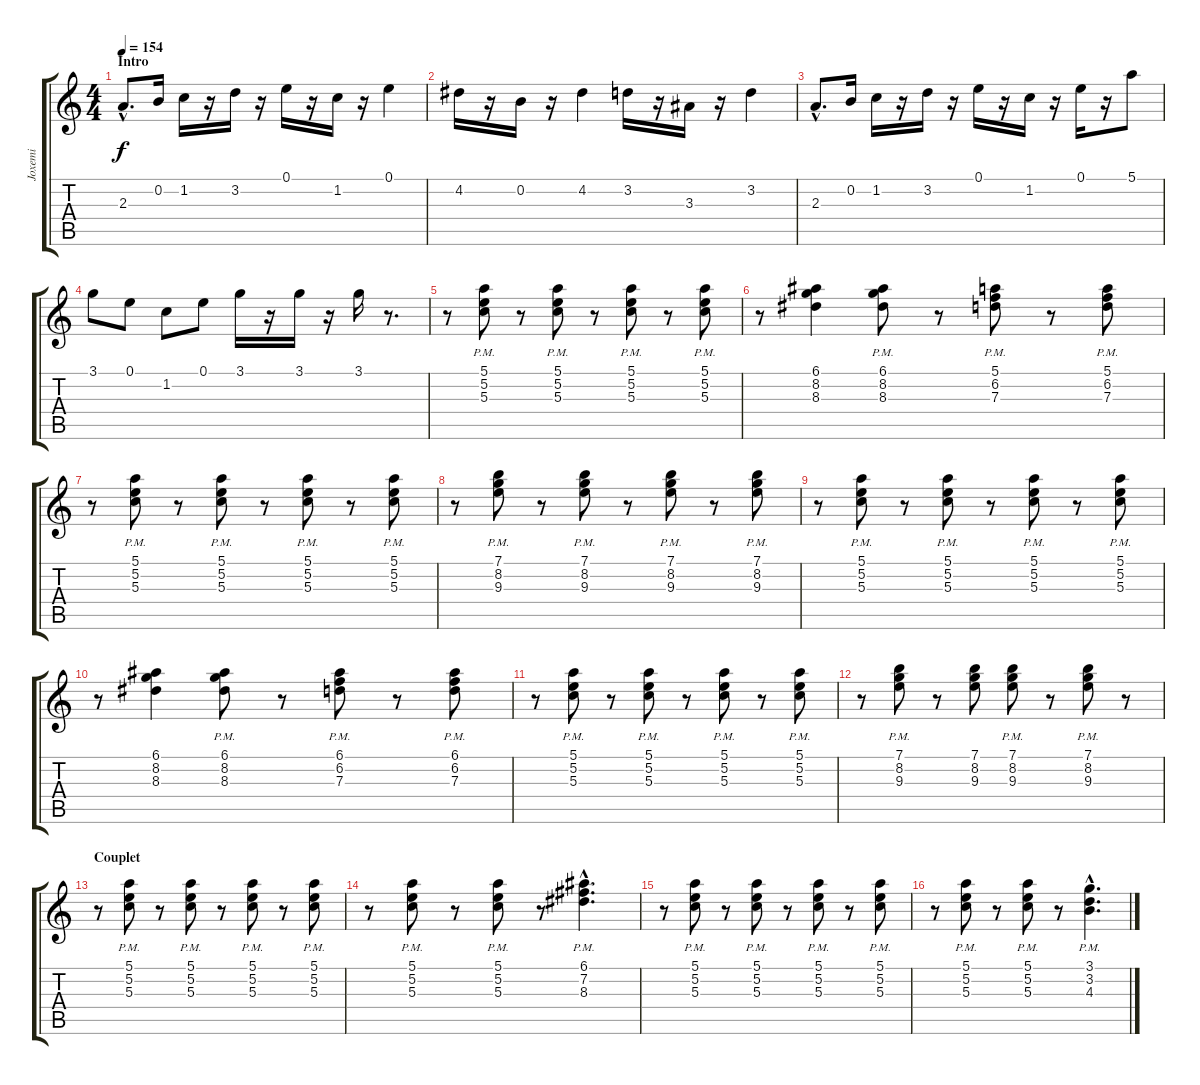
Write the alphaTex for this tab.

\track ("Joxemi" "Joxemi") {instrument overdrivenguitar}
\staff {score tabs}
\tuning (E4 B3 G3 D3 A2 E2) {hide}
\ts (4 4)
\section ("" "Intro")
\tempo 154
\clef g2
\ks c
2.3{hac}.8{d dy f instrument overdrivenguitar} 0.2.16 1.2.16 r.16 3.2.16 r.16 0.1.16 r.16 1.2.16 r.16 0.1.4 |
4.2.16 r.16 0.2.16 r.16 4.2.4 3.2.16 r.16 3.3.16 r.16 3.2.4 |
2.3{hac}.8{d} 0.2.16 1.2.16 r.16 3.2.16 r.16 0.1.16 r.16 1.2.16 r.16 0.1.16 r.16 5.1.8 |
3.1.8 0.1.8 1.2.8 0.1.8 3.1.16 r.16 3.1.16 r.16 3.1.16 r.8{d} |
r.8 (5.1{pm} 5.2{pm} 5.3{pm}).8 r.8 (5.1{pm} 5.2{pm} 5.3{pm}).8 r.8 (5.1{pm} 5.2{pm} 5.3{pm}).8 r.8 (5.1{pm} 5.2{pm} 5.3{pm}).8 |
r.8 (6.1 8.2 8.3).4 (6.1{pm} 8.2{pm} 8.3{pm}).8 r.8 (5.1{pm} 6.2{pm} 7.3{pm}).8 r.8 (5.1{pm} 6.2{pm} 7.3{pm}).8 |
r.8 (5.1{pm} 5.2{pm} 5.3{pm}).8 r.8 (5.1{pm} 5.2{pm} 5.3{pm}).8 r.8 (5.1{pm} 5.2{pm} 5.3{pm}).8 r.8 (5.1{pm} 5.2{pm} 5.3{pm}).8 |
r.8 (7.1{pm} 8.2{pm} 9.3{pm}).8 r.8 (7.1{pm} 8.2{pm} 9.3{pm}).8 r.8 (7.1{pm} 8.2{pm} 9.3{pm}).8 r.8 (7.1{pm} 8.2{pm} 9.3{pm}).8 |
r.8 (5.1{pm} 5.2{pm} 5.3{pm}).8 r.8 (5.1{pm} 5.2{pm} 5.3{pm}).8 r.8 (5.1{pm} 5.2{pm} 5.3{pm}).8 r.8 (5.1{pm} 5.2{pm} 5.3{pm}).8 |
r.8 (6.1 8.2 8.3).4 (6.1{pm} 8.2{pm} 8.3{pm}).8 r.8 (6.1{pm} 6.2{pm} 7.3{pm}).8 r.8 (6.1{pm} 6.2{pm} 7.3{pm}).8 |
r.8 (5.1{pm} 5.2{pm} 5.3{pm}).8 r.8 (5.1{pm} 5.2{pm} 5.3{pm}).8 r.8 (5.1{pm} 5.2{pm} 5.3{pm}).8 r.8 (5.1{pm} 5.2{pm} 5.3{pm}).8 |
r.8 (7.1{pm} 8.2{pm} 9.3{pm}).8 r.8 (7.1 8.2 9.3).8 (7.1{pm} 8.2{pm} 9.3{pm}).8 r.8 (7.1{pm} 8.2{pm} 9.3{pm}).8 r.8 |
\section ("" "Couplet")
r.8 (5.1{pm} 5.2{pm} 5.3{pm}).8 r.8 (5.1{pm} 5.2{pm} 5.3{pm}).8 r.8 (5.1{pm} 5.2{pm} 5.3{pm}).8 r.8 (5.1{pm} 5.2{pm} 5.3{pm}).8 |
r.8 (5.1{pm} 5.2{pm} 5.3{pm}).8 r.8 (5.1{pm} 5.2{pm} 5.3{pm}).8 r.8 (6.1{hac pm} 7.2{hac pm} 8.3{hac pm}).4{d} |
r.8 (5.1{pm} 5.2{pm} 5.3{pm}).8 r.8 (5.1{pm} 5.2{pm} 5.3{pm}).8 r.8 (5.1{pm} 5.2{pm} 5.3{pm}).8 r.8 (5.1{pm} 5.2{pm} 5.3{pm}).8 |
r.8 (5.1{pm} 5.2{pm} 5.3{pm}).8 r.8 (5.1{pm} 5.2{pm} 5.3{pm}).8 r.8 (3.1{hac pm} 3.2{hac pm} 4.3{hac pm}).4{d}
